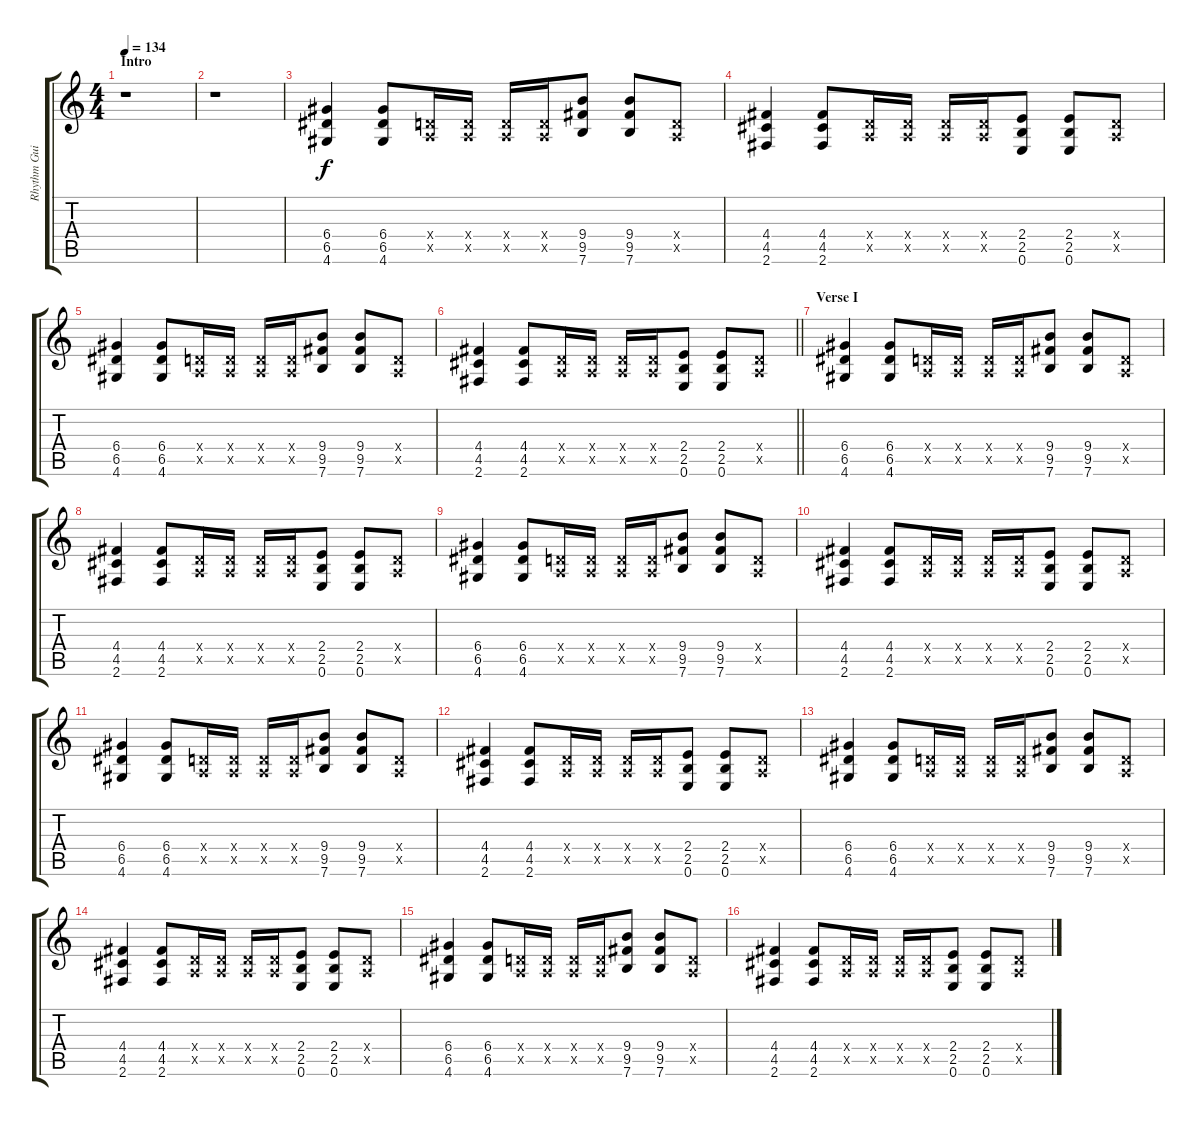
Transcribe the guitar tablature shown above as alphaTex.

\track ("Rhythm Guitar" "Rhythm Gui") {instrument electricguitarclean}
\staff {score tabs}
\tuning (E4 B3 G3 D3 A2 E2) {hide}
\ts (4 4)
\section ("" "Intro")
\tempo 134
\clef g2
\ks c
r.1{dy f instrument electricguitarclean} |
r.1 |
(6.4 6.5 4.6).4 (6.4 6.5 4.6).8 (0.4{x} 0.5{x}).16 (0.4{x} 0.5{x}).16 (0.4{x} 0.5{x}).16 (0.4{x} 0.5{x}).16 (9.4 9.5 7.6).8 (9.4 9.5 7.6).8 (0.4{x} 0.5{x}).8 |
(4.4 4.5 2.6).4 (4.4 4.5 2.6).8 (0.4{x} 0.5{x}).16 (0.4{x} 0.5{x}).16 (0.4{x} 0.5{x}).16 (0.4{x} 0.5{x}).16 (2.4 2.5 0.6).8 (2.4 2.5 0.6).8 (0.4{x} 0.5{x}).8 |
(6.4 6.5 4.6).4 (6.4 6.5 4.6).8 (0.4{x} 0.5{x}).16 (0.4{x} 0.5{x}).16 (0.4{x} 0.5{x}).16 (0.4{x} 0.5{x}).16 (9.4 9.5 7.6).8 (9.4 9.5 7.6).8 (0.4{x} 0.5{x}).8 |
\barLineRight lightlight
(4.4 4.5 2.6).4 (4.4 4.5 2.6).8 (0.4{x} 0.5{x}).16 (0.4{x} 0.5{x}).16 (0.4{x} 0.5{x}).16 (0.4{x} 0.5{x}).16 (2.4 2.5 0.6).8 (2.4 2.5 0.6).8 (0.4{x} 0.5{x}).8 |
\section ("" "Verse I")
(6.4 6.5 4.6).4 (6.4 6.5 4.6).8 (0.4{x} 0.5{x}).16 (0.4{x} 0.5{x}).16 (0.4{x} 0.5{x}).16 (0.4{x} 0.5{x}).16 (9.4 9.5 7.6).8 (9.4 9.5 7.6).8 (0.4{x} 0.5{x}).8 |
(4.4 4.5 2.6).4 (4.4 4.5 2.6).8 (0.4{x} 0.5{x}).16 (0.4{x} 0.5{x}).16 (0.4{x} 0.5{x}).16 (0.4{x} 0.5{x}).16 (2.4 2.5 0.6).8 (2.4 2.5 0.6).8 (0.4{x} 0.5{x}).8 |
(6.4 6.5 4.6).4 (6.4 6.5 4.6).8 (0.4{x} 0.5{x}).16 (0.4{x} 0.5{x}).16 (0.4{x} 0.5{x}).16 (0.4{x} 0.5{x}).16 (9.4 9.5 7.6).8 (9.4 9.5 7.6).8 (0.4{x} 0.5{x}).8 |
(4.4 4.5 2.6).4 (4.4 4.5 2.6).8 (0.4{x} 0.5{x}).16 (0.4{x} 0.5{x}).16 (0.4{x} 0.5{x}).16 (0.4{x} 0.5{x}).16 (2.4 2.5 0.6).8 (2.4 2.5 0.6).8 (0.4{x} 0.5{x}).8 |
(6.4 6.5 4.6).4 (6.4 6.5 4.6).8 (0.4{x} 0.5{x}).16 (0.4{x} 0.5{x}).16 (0.4{x} 0.5{x}).16 (0.4{x} 0.5{x}).16 (9.4 9.5 7.6).8 (9.4 9.5 7.6).8 (0.4{x} 0.5{x}).8 |
(4.4 4.5 2.6).4 (4.4 4.5 2.6).8 (0.4{x} 0.5{x}).16 (0.4{x} 0.5{x}).16 (0.4{x} 0.5{x}).16 (0.4{x} 0.5{x}).16 (2.4 2.5 0.6).8 (2.4 2.5 0.6).8 (0.4{x} 0.5{x}).8 |
(6.4 6.5 4.6).4 (6.4 6.5 4.6).8 (0.4{x} 0.5{x}).16 (0.4{x} 0.5{x}).16 (0.4{x} 0.5{x}).16 (0.4{x} 0.5{x}).16 (9.4 9.5 7.6).8 (9.4 9.5 7.6).8 (0.4{x} 0.5{x}).8 |
(4.4 4.5 2.6).4 (4.4 4.5 2.6).8 (0.4{x} 0.5{x}).16 (0.4{x} 0.5{x}).16 (0.4{x} 0.5{x}).16 (0.4{x} 0.5{x}).16 (2.4 2.5 0.6).8 (2.4 2.5 0.6).8 (0.4{x} 0.5{x}).8 |
(6.4 6.5 4.6).4 (6.4 6.5 4.6).8 (0.4{x} 0.5{x}).16 (0.4{x} 0.5{x}).16 (0.4{x} 0.5{x}).16 (0.4{x} 0.5{x}).16 (9.4 9.5 7.6).8 (9.4 9.5 7.6).8 (0.4{x} 0.5{x}).8 |
(4.4 4.5 2.6).4 (4.4 4.5 2.6).8 (0.4{x} 0.5{x}).16 (0.4{x} 0.5{x}).16 (0.4{x} 0.5{x}).16 (0.4{x} 0.5{x}).16 (2.4 2.5 0.6).8 (2.4 2.5 0.6).8 (0.4{x} 0.5{x}).8
